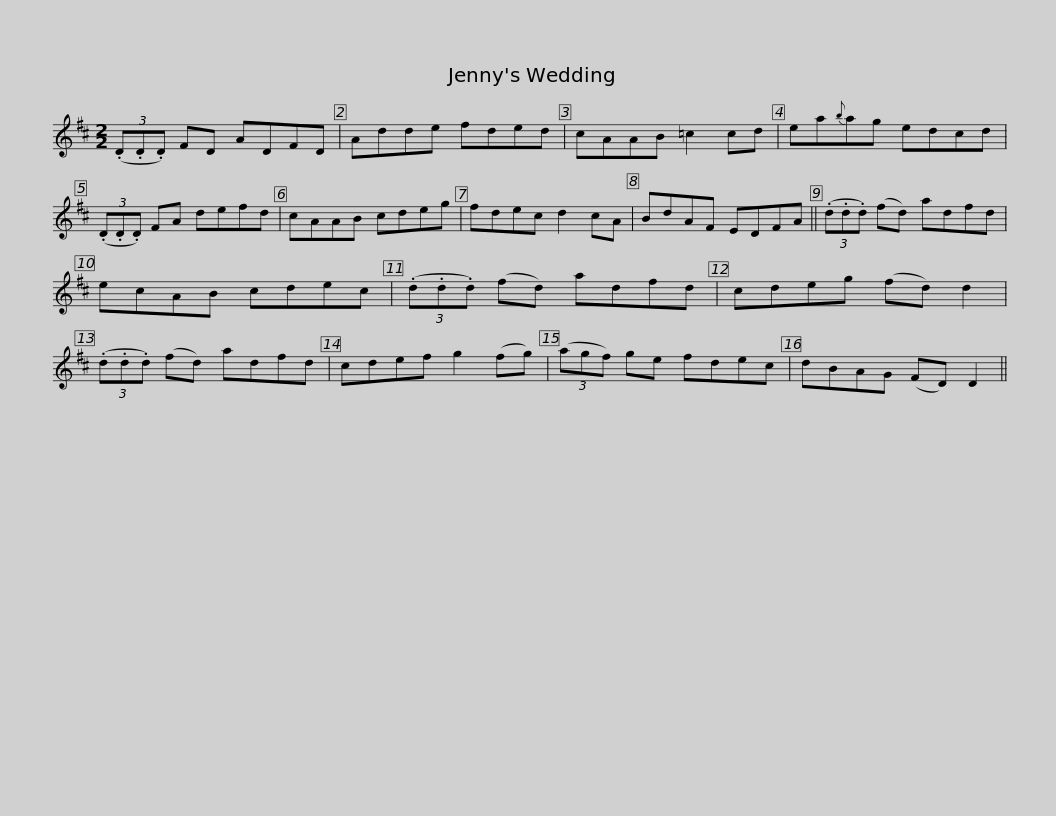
X:1
L:1/8
M:2/2
I:linebreak $
K:D
V:1 treble
V:1
 (3(.D.D.D) FD ADFD | Adde fded | cAAB =c2 cd | ea{b}ag edcd | (3(.D.D.D) FA defd |$ %5
 cAAB cdeg | fdec d2 cA | BdAF EDFA || (3(.d.d.d) (fd) adfd | ecAB cdec |$ %10
 (3(.d.d.d) (fd) adfd | cdeg (fd) d2 | (3(.d.d.d) (fd) adfd | cdef g2 (fg) | (3(agf) ge fdec |$ %15
 dBAG (FD) D2 || %16
